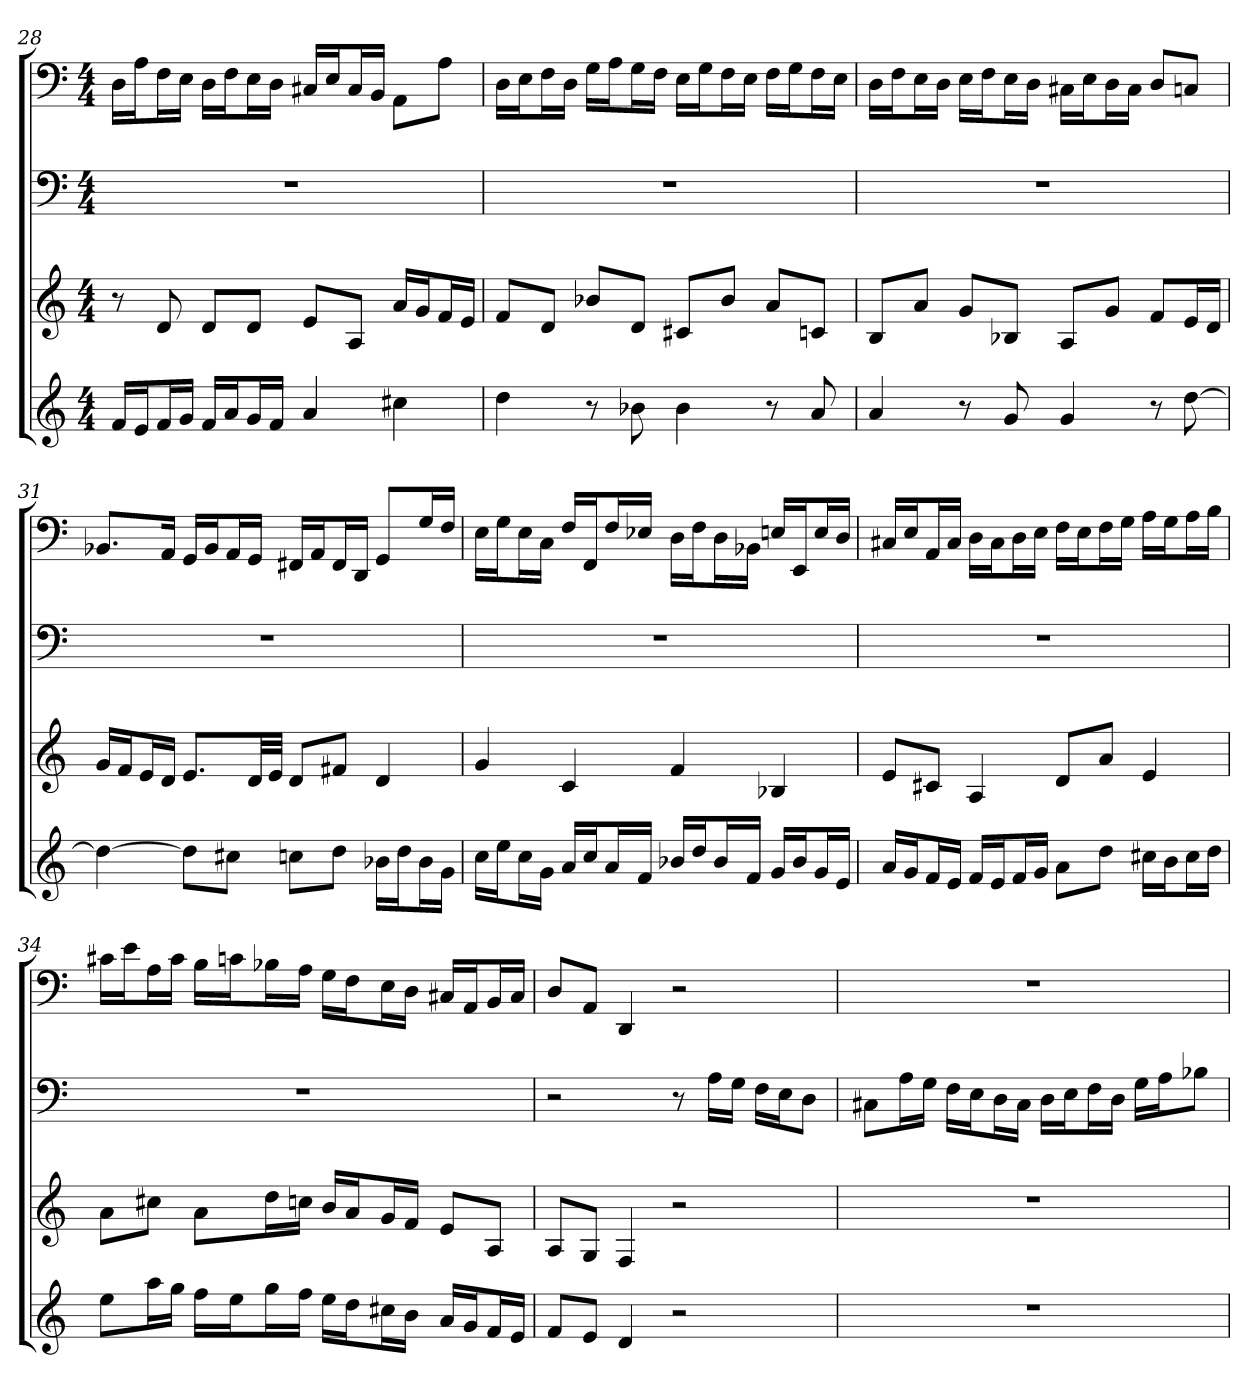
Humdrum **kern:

**kern	**kern	**kern	**kern
*part4	*part3	*part2	*part1
*staff4	*staff3	*staff2	*staff1
*k[]	*k[]	*k[]	*k[]
*M4/4	*M4/4	*M4/4	*M4/4
=28	=28	=28	=28
16fLL	8r	1r	16DLL
16eJ	.	.	16AJ
16fL	8d	.	16FL
16gJJ	.	.	16EJJ
16fLL	8dL	.	16DLL
16aJ	.	.	16FJ
16gL	8dJ	.	16EL
16fJJ	.	.	16DJJ
4a	8eL	.	16C#XLL
.	.	.	16EJ
.	8AJ	.	16C#L
.	.	.	16BBJJ
4cc#X	16aLL	.	8AAL
.	16gJ	.	.
.	16fL	.	8AJ
.	16eJJ	.	.
=29	=29	=29	=29
4dd	8fL	1r	16DLL
.	.	.	16EJ
.	8dJ	.	16FL
.	.	.	16DJJ
8r	8b-XL	.	16GLL
.	.	.	16AJ
8b-X	8dJ	.	16GL
.	.	.	16FJJ
4b-	8c#XL	.	16ELL
.	.	.	16GJ
.	8b-J	.	16FL
.	.	.	16EJJ
8r	8aL	.	16FLL
.	.	.	16GJ
8a	8cnJ	.	16FL
.	.	.	16EJJ
=30	=30	=30	=30
4a	8BL	1r	16DLL
.	.	.	16FJ
.	8aJ	.	16EL
.	.	.	16DJJ
8r	8gL	.	16ELL
.	.	.	16FJ
8g	8B-XJ	.	16EL
.	.	.	16DJJ
4g	8AL	.	16C#XLL
.	.	.	16EJ
.	8gJ	.	16DL
.	.	.	16C#JJ
8r	8fL	.	8DL
[8dd	16eL	.	8CnJ
.	16dJJ	.	.
=31	=31	=31	=31
4dd_	16gLL	1r	8.BB-XL
.	16fJ	.	.
.	16eL	.	.
.	16dJJ	.	16AAJk
8ddL]	8.eL	.	16GGLL
.	.	.	16BB-J
8cc#XJ	.	.	16AAL
.	32dLL	.	16GGJJ
.	32eJJJ	.	.
8ccnL	8dL	.	16FF#XLL
.	.	.	16AAJ
8ddJ	8f#XJ	.	16FF#L
.	.	.	16DDJJ
16b-XLL	4d	.	8GGL
16ddJ	.	.	.
16b-L	.	.	16GL
16gJJ	.	.	16FJJ
=32	=32	=32	=32
16ccLL	4g	1r	16ELL
16eeJ	.	.	16GJ
16ccL	.	.	16EL
16gJJ	.	.	16CJJ
16aLL	4c	.	16FLL
16ccJ	.	.	16FFJ
16aL	.	.	16FL
16fJJ	.	.	16E-XJJ
16b-XLL	4f	.	16DLL
16ddJ	.	.	16FJ
16b-L	.	.	16DL
16fJJ	.	.	16BB-XJJ
16gLL	4B-X	.	16EnLL
16b-J	.	.	16EEJ
16gL	.	.	16EL
16eJJ	.	.	16DJJ
=33	=33	=33	=33
16aLL	8eL	1r	16C#XLL
16gJ	.	.	16EJ
16fL	8c#XJ	.	16AAL
16eJJ	.	.	16C#JJ
16fLL	4A	.	16DLL
16eJ	.	.	16C#J
16fL	.	.	16DL
16gJJ	.	.	16EJJ
8aL	8dL	.	16FLL
.	.	.	16EJ
8ddJ	8aJ	.	16FL
.	.	.	16GJJ
16cc#XLL	4e	.	16ALL
16bJ	.	.	16GJ
16cc#L	.	.	16AL
16ddJJ	.	.	16BJJ
=34	=34	=34	=34
8eeL	8aL	1r	16c#XLL
.	.	.	16eJ
16aaL	8cc#XJ	.	16AL
16ggJJ	.	.	16c#JJ
16ffLL	8aL	.	16BLL
16eeJ	.	.	16cnJ
16ggL	16ddL	.	16B-XL
16ffJJ	16ccnJJ	.	16AJJ
16eeLL	16bLL	.	16GLL
16ddJ	16aJ	.	16FJ
16cc#XL	16gL	.	16EL
16bJJ	16fJJ	.	16DJJ
16aLL	8eL	.	16C#XLL
16gJ	.	.	16AAJ
16fL	8AJ	.	16BBL
16eJJ	.	.	16C#JJ
=35	=35	=35	=35
8fL	8AL	2r	8DL
8eJ	8GJ	.	8AAJ
4d	4F	.	4DD
2r	2r	8r	2r
.	.	16ALL	.
.	.	16GJJ	.
.	.	16FLL	.
.	.	16EJ	.
.	.	8DJ	.
=36	=36	=36	=36
1r	1r	8C#XL	1r
.	.	16AL	.
.	.	16GJJ	.
.	.	16FLL	.
.	.	16EJ	.
.	.	16DL	.
.	.	16C#JJ	.
.	.	16DLL	.
.	.	16EJ	.
.	.	16FL	.
.	.	16DJJ	.
.	.	16GLL	.
.	.	16AJ	.
.	.	8B-XJ	.
=	=	=	=
*-	*-	*-	*-
